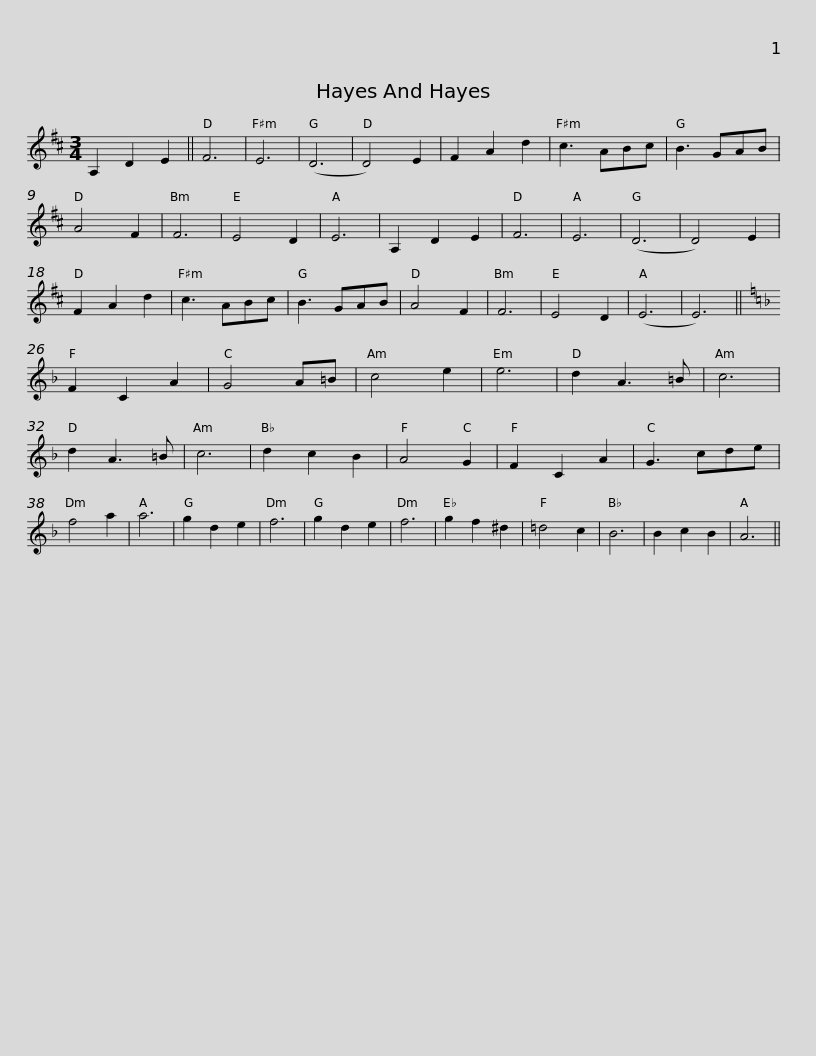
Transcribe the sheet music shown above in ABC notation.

X:1
L:1/8
M:3/4
I:linebreak $
K:D
V:1 treble
V:1
 A,2 D2 E2 || F6 | E6 | (D6 | D4) E2 | %5
 F2 A2 d2 | c3 ABc | B3 GAB | A4 F2 | F6 | %10
 E4 D2 | E6 | A,2 D2 E2 | F6 |$ E6 | %15
 (D6 | D4) E2 | F2 A2 d2 | c3 ABc | B3 GAB | %20
 A4 F2 | F6 | E4 D2 | (E6 | E6) || %25
[K:F] F2 C2 A2 | G4 A=B | c4 e2 |$ e6 | d2 A3 =B | %30
 c6 | d2 A3 =B | c6 | d2 c2 B2 | A4 G2 | %35
 F2 C2 A2 | G3 cde | f4 a2 | a6 | g2 d2 e2 | %40
 f6 | g2 d2 e2 |$ f6 | g2 f2 ^d2 | =d4 c2 | %45
 B6 | B2 c2 B2 | A6 || %48
